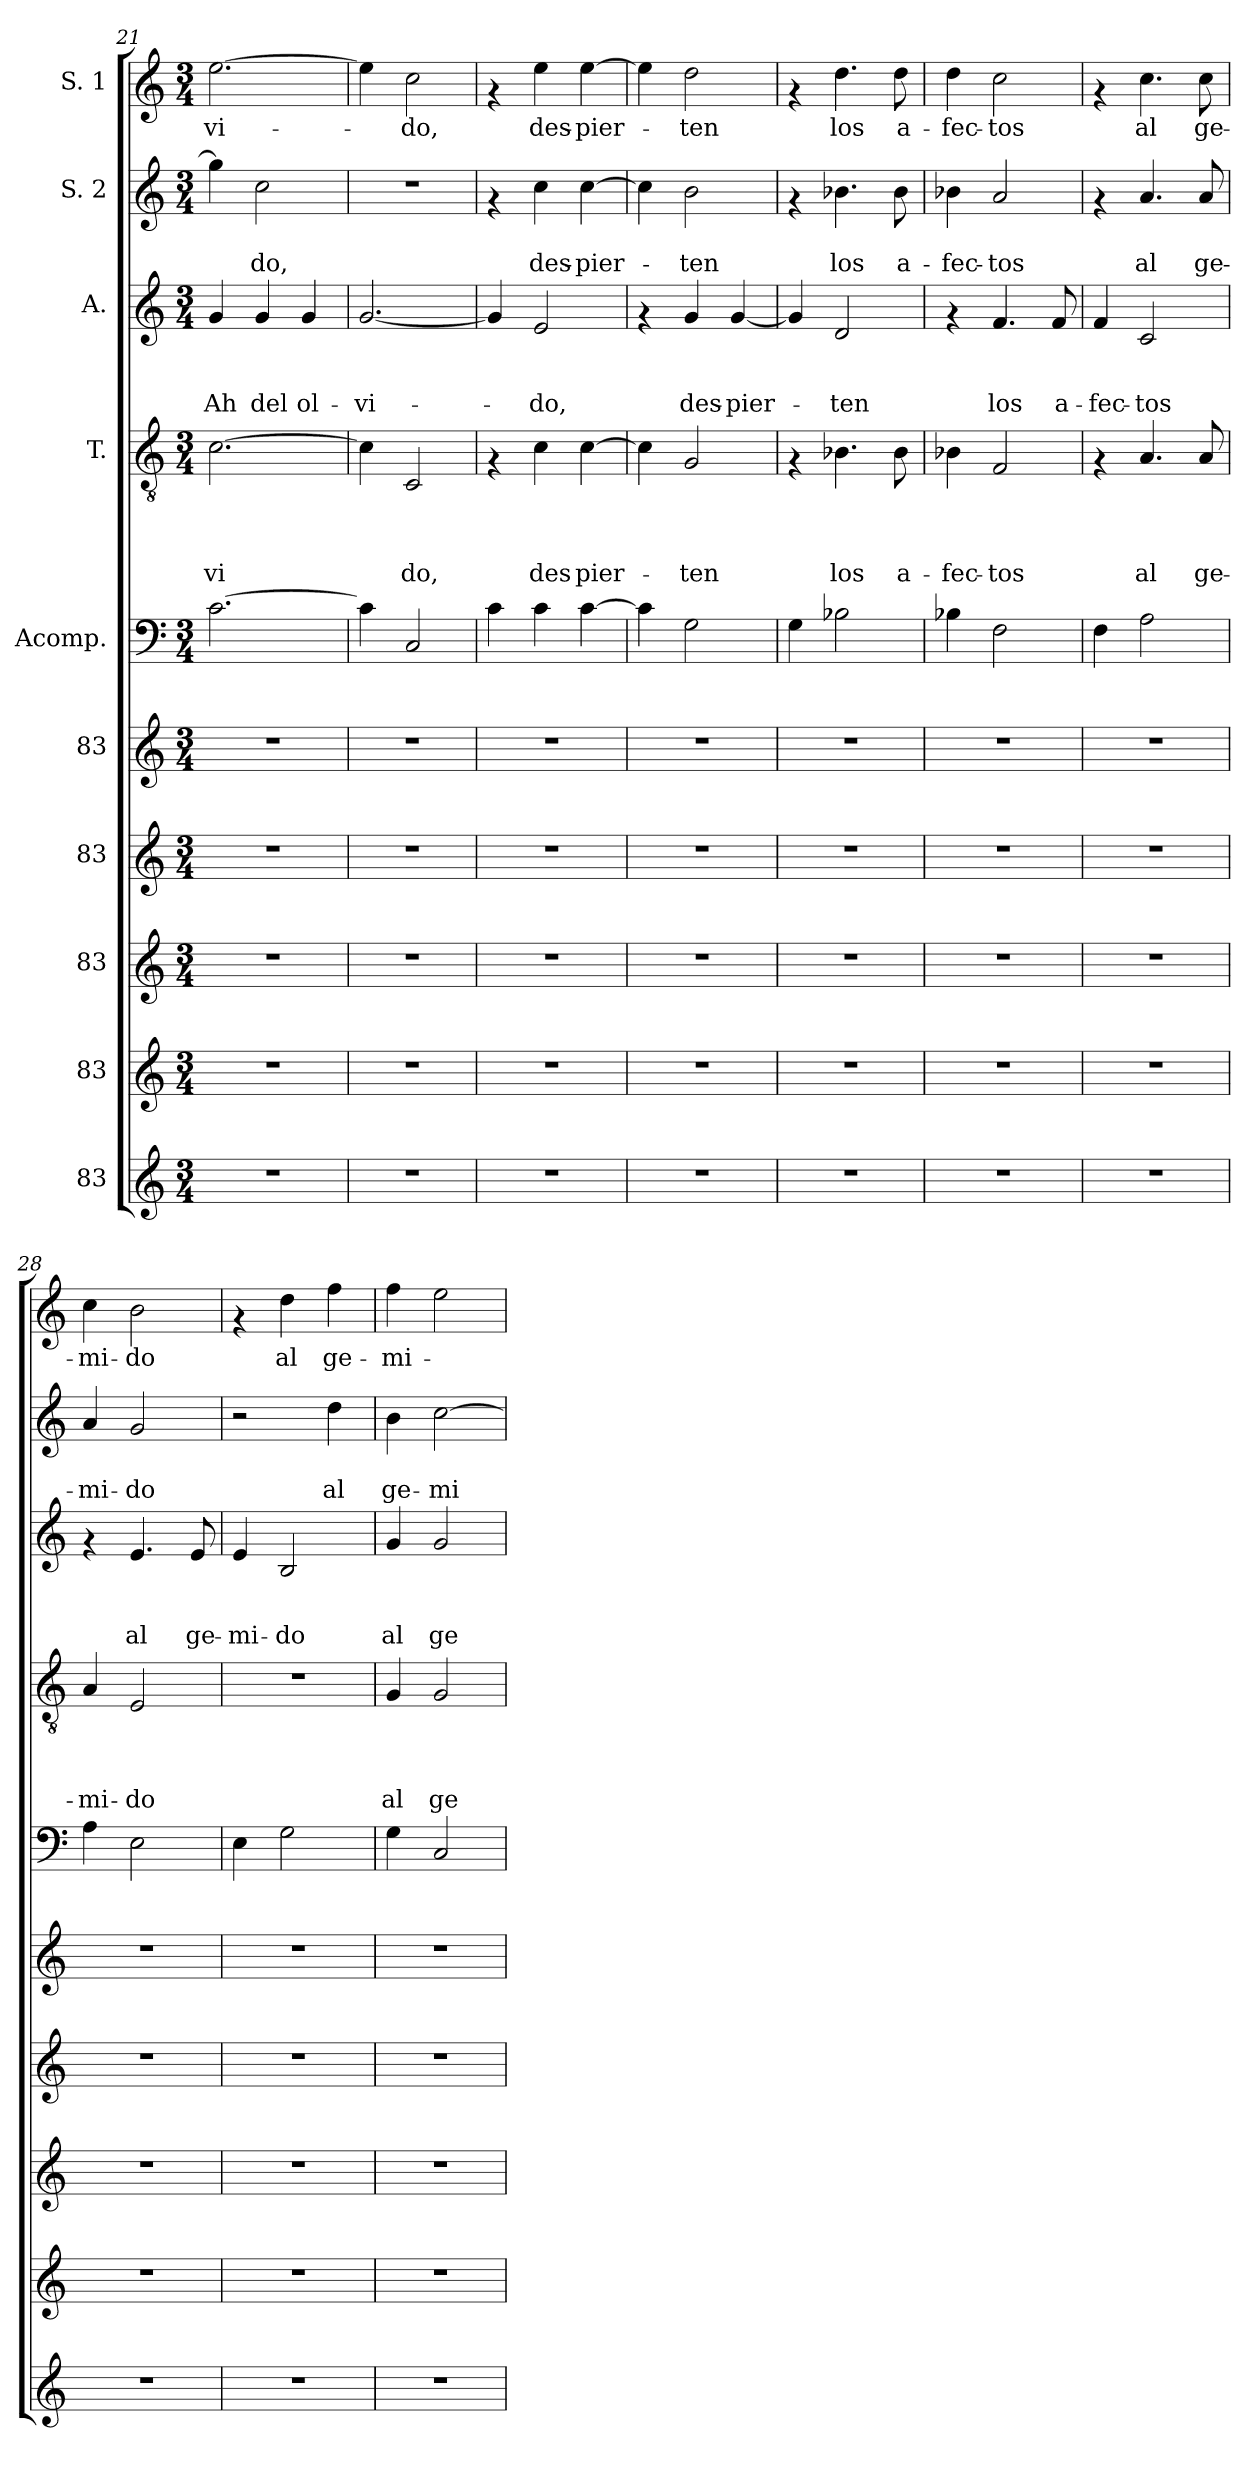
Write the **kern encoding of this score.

**kern	**kern	**kern	**kern	**kern	**kern	**kern	**text	**text	**text	**text	**kern	**text	**text	**text	**kern	**text	**text	**kern	**text
*part10	*part9	*part8	*part7	*part6	*part5	*part4	*part4	*part4	*part4	*part4	*part3	*part3	*part3	*part3	*part2	*part2	*part2	*part1	*part1
*staff10	*staff9	*staff8	*staff7	*staff6	*staff5	*staff4	*staff4	*staff4	*staff4	*staff4	*staff3	*staff3	*staff3	*staff3	*staff2	*staff2	*staff2	*staff1	*staff1
*I"83	*I"83	*I"83	*I"83	*I"83	*I"Acomp.	*I"T.	*	*	*	*	*I"A.	*	*	*	*I"S. 2	*	*	*I"S. 1	*
*clefG2	*clefG2	*clefG2	*clefG2	*clefG2	*clefF4	*clefGv2	*	*	*	*	*clefG2	*	*	*	*clefG2	*	*	*clefG2	*
*k[]	*k[]	*k[]	*k[]	*k[]	*k[]	*k[]	*	*	*	*	*k[]	*	*	*	*k[]	*	*	*k[]	*
*C:	*C:	*C:	*C:	*C:	*C:	*C:	*	*	*	*	*C:	*	*	*	*C:	*	*	*C:	*
*M3/4	*M3/4	*M3/4	*M3/4	*M3/4	*M3/4	*M3/4	*	*	*	*	*M3/4	*	*	*	*M3/4	*	*	*M3/4	*
=21	=21	=21	=21	=21	=21	=21	=21	=21	=21	=21	=21	=21	=21	=21	=21	=21	=21	=21	=21
!	!	!	!	!	!	!	!	!	!	!LO:LY:b	!	!	!	!LO:LY:b	!	!	!	!	!LO:LY:b
2.r	2.r	2.r	2.r	2.r	[>2.c\	[>2.c\	.	.	.	-vi	4g/	.	.	Ah	4gg\]	.	.	[>2.ee\	-vi-
!	!	!	!	!	!	!	!	!	!	!	!	!	!	!LO:LY:b	!	!	!LO:LY:b	!	!
.	.	.	.	.	.	.	.	.	.	.	4g/	.	.	del	2cc\	.	-do,	.	.
!	!	!	!	!	!	!	!	!	!	!	!	!	!	!LO:LY:b	!	!	!	!	!
.	.	.	.	.	.	.	.	.	.	.	4g/	.	.	ol-	.	.	.	.	.
=22	=22	=22	=22	=22	=22	=22	=22	=22	=22	=22	=22	=22	=22	=22	=22	=22	=22	=22	=22
!	!	!	!	!	!	!	!	!	!	!	!	!	!	!LO:LY:b	!	!	!	!	!
2.r	2.r	2.r	2.r	2.r	4c\]	4c\]	.	.	.	.	[>2.g/	.	.	-vi-	2.r	.	.	4ee\]	.
!	!	!	!	!	!	!	!	!	!	!LO:LY:b	!	!	!	!	!	!	!	!	!LO:LY:b
.	.	.	.	.	2C/	2C/	.	.	.	do,	.	.	.	.	.	.	.	2cc\	-do,
=23	=23	=23	=23	=23	=23	=23	=23	=23	=23	=23	=23	=23	=23	=23	=23	=23	=23	=23	=23
2.r	2.r	2.r	2.r	2.r	4c\	4rF	.	.	.	.	4g/]	.	.	.	4rf	.	.	4rf	.
!	!	!	!	!	!	!	!	!	!	!LO:LY:b	!	!	!	!LO:LY:b	!	!	!LO:LY:b	!	!LO:LY:b
.	.	.	.	.	4c\	4c\	.	.	.	des	2e/	.	.	-do,	4cc\	.	des-	4ee\	des-
!	!	!	!	!	!	!	!	!	!	!LO:LY:b	!	!	!	!	!	!	!LO:LY:b	!	!LO:LY:b
.	.	.	.	.	[>4c\	[>4c\	.	.	.	pier-	.	.	.	.	[>4cc\	.	-pier-	[>4ee\	-pier-
=24	=24	=24	=24	=24	=24	=24	=24	=24	=24	=24	=24	=24	=24	=24	=24	=24	=24	=24	=24
2.r	2.r	2.r	2.r	2.r	4c\]	4c\]	.	.	.	.	4rf	.	.	.	4cc\]	.	.	4ee\]	.
!	!	!	!	!	!	!	!	!	!	!LO:LY:b	!	!	!	!LO:LY:b	!	!	!LO:LY:b	!	!LO:LY:b
.	.	.	.	.	2G\	2G/	.	.	.	-ten	4g/	.	.	des-	2b\	.	-ten	2dd\	-ten
!	!	!	!	!	!	!	!	!	!	!	!	!	!	!LO:LY:b	!	!	!	!	!
.	.	.	.	.	.	.	.	.	.	.	[>4g/	.	.	-pier-	.	.	.	.	.
=25	=25	=25	=25	=25	=25	=25	=25	=25	=25	=25	=25	=25	=25	=25	=25	=25	=25	=25	=25
2.r	2.r	2.r	2.r	2.r	4G\	4rF	.	.	.	.	4g/]	.	.	.	4rf	.	.	4rf	.
!	!	!	!	!	!	!	!	!	!	!LO:LY:b	!	!	!	!LO:LY:b	!	!	!LO:LY:b	!	!LO:LY:b
.	.	.	.	.	2B-X\	4.B-X\	.	.	.	los	2d/	.	.	-ten	4.b-X\	.	los	4.dd\	los
!	!	!	!	!	!	!	!	!	!	!LO:LY:b	!	!	!	!	!	!	!LO:LY:b	!	!LO:LY:b
.	.	.	.	.	.	8B-\	.	.	.	a-	.	.	.	.	8b-\	.	a-	8dd\	a-
=26	=26	=26	=26	=26	=26	=26	=26	=26	=26	=26	=26	=26	=26	=26	=26	=26	=26	=26	=26
!	!	!	!	!	!	!	!	!	!	!LO:LY:b	!	!	!	!	!	!	!LO:LY:b	!	!LO:LY:b
2.r	2.r	2.r	2.r	2.r	4B-X\	4B-X\	.	.	.	-fec-	4rf	.	.	.	4b-X\	.	-fec-	4dd\	-fec-
!	!	!	!	!	!	!	!	!	!	!LO:LY:b	!	!	!	!LO:LY:b	!	!	!LO:LY:b	!	!LO:LY:b
.	.	.	.	.	2F\	2F/	.	.	.	-tos	4.f/	.	.	los	2a/	.	-tos	2cc\	-tos
!	!	!	!	!	!	!	!	!	!	!	!	!	!	!LO:LY:b	!	!	!	!	!
.	.	.	.	.	.	.	.	.	.	.	8f/	.	.	a-	.	.	.	.	.
!!LO:PB:g=z
=27	=27	=27	=27	=27	=27	=27	=27	=27	=27	=27	=27	=27	=27	=27	=27	=27	=27	=27	=27
!	!	!	!	!	!	!	!	!	!	!	!	!	!	!LO:LY:b	!	!	!	!	!
2.r	2.r	2.r	2.r	2.r	4F\	4rF	.	.	.	.	4f/	.	.	-fec-	4rf	.	.	4rf	.
!	!	!	!	!	!	!	!	!	!	!LO:LY:b	!	!	!	!LO:LY:b	!	!	!LO:LY:b	!	!LO:LY:b
.	.	.	.	.	2A\	4.A/	.	.	.	al	2c/	.	.	-tos	4.a/	.	al	4.cc\	al
!	!	!	!	!	!	!	!	!	!	!LO:LY:b	!	!	!	!	!	!	!LO:LY:b	!	!LO:LY:b
.	.	.	.	.	.	8A/	.	.	.	ge-	.	.	.	.	8a/	.	ge-	8cc\	ge-
=28	=28	=28	=28	=28	=28	=28	=28	=28	=28	=28	=28	=28	=28	=28	=28	=28	=28	=28	=28
!	!	!	!	!	!	!	!	!	!	!LO:LY:b	!	!	!	!	!	!	!LO:LY:b	!	!LO:LY:b
2.r	2.r	2.r	2.r	2.r	4A\	4A/	.	.	.	-mi-	4rf	.	.	.	4a/	.	-mi-	4cc\	-mi-
!	!	!	!	!	!	!	!	!	!	!LO:LY:b	!	!	!	!LO:LY:b	!	!	!LO:LY:b	!	!LO:LY:b
.	.	.	.	.	2E\	2E/	.	.	.	-do	4.e/	.	.	al	2g/	.	-do	2b\	-do
!	!	!	!	!	!	!	!	!	!	!	!	!	!	!LO:LY:b	!	!	!	!	!
.	.	.	.	.	.	.	.	.	.	.	8e/	.	.	ge-	.	.	.	.	.
=29	=29	=29	=29	=29	=29	=29	=29	=29	=29	=29	=29	=29	=29	=29	=29	=29	=29	=29	=29
!	!	!	!	!	!	!	!	!	!	!	!	!	!	!LO:LY:b	!	!	!	!	!
2.r	2.r	2.r	2.r	2.r	4E\	2.r	.	.	.	.	4e/	.	.	-mi-	2r	.	.	4rf	.
!	!	!	!	!	!	!	!	!	!	!	!	!	!	!LO:LY:b	!	!	!	!	!LO:LY:b
.	.	.	.	.	2G\	.	.	.	.	.	2B/	.	.	-do	.	.	.	4dd\	al
!	!	!	!	!	!	!	!	!	!	!	!	!	!	!	!	!	!LO:LY:b	!	!LO:LY:b
.	.	.	.	.	.	.	.	.	.	.	.	.	.	.	4dd\	.	al	4ff\	ge-
=30	=30	=30	=30	=30	=30	=30	=30	=30	=30	=30	=30	=30	=30	=30	=30	=30	=30	=30	=30
!	!	!	!	!	!	!	!	!	!	!LO:LY:b	!	!	!	!LO:LY:b	!	!	!LO:LY:b	!	!LO:LY:b
2.r	2.r	2.r	2.r	2.r	4G\	4G/	.	.	.	al	4g/	.	.	al	4b\	.	ge-	4ff\	-mi-
!	!	!	!	!	!	!	!	!	!	!LO:LY:b	!	!	!	!LO:LY:b	!	!	!LO:LY:b	!	!
.	.	.	.	.	2C/	2G/	.	.	.	ge-	2g/	.	.	ge-	[>2cc\	.	-mi-	2ee\	.
=	=	=	=	=	=	=	=	=	=	=	=	=	=	=	=	=	=	=	=
*-	*-	*-	*-	*-	*-	*-	*-	*-	*-	*-	*-	*-	*-	*-	*-	*-	*-	*-	*-
